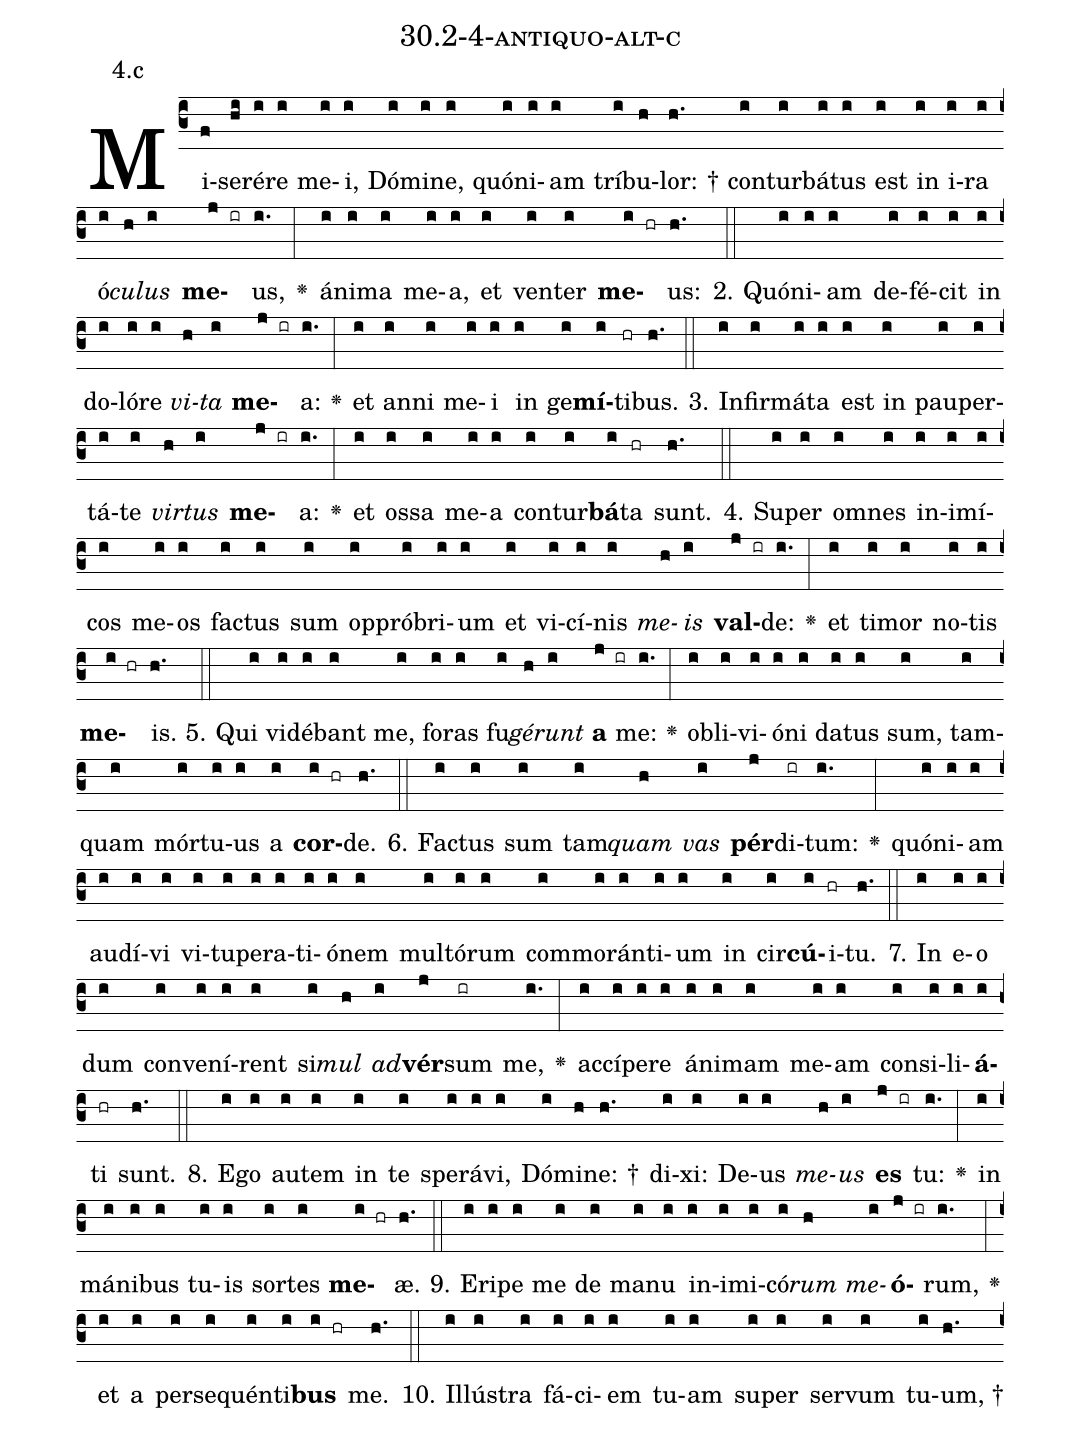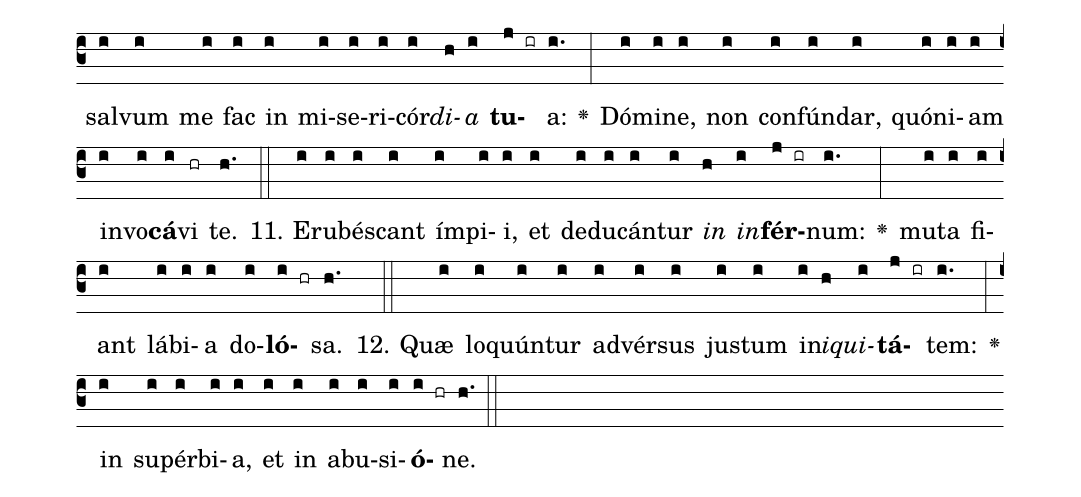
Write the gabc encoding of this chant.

name: 30.2-4-antiquo-alt-c;
annotation: 4.c;
%%
(c3)Mi(f)se(hi)ré(i)re(i) me(i)i,(i) Dó(i)mi(i)ne,(i) quón(i)i(i)am(i) trí(i)bu(h)lor: †(h.) con(i)tur(i)bá(i)tus(i) est(i) in(i) i(i)ra(i) ó(i)<i>cu</i>(h)<i>lus</i>(i) <b>me</b>(j ir)us,(i.) <v>\greheightstar</v>(:) á(i)ni(i)ma(i) me(i)a,(i) et(i) ven(i)ter(i) <b>me</b>(i hr)us:(h.) (::)
2. Quón(i)i(i)am(i) de(i)fé(i)cit(i) in(i) do(i)ló(i)re(i) <i>vi</i>(h)<i>ta</i>(i) <b>me</b>(j ir)a:(i.) <v>\greheightstar</v>(:) et(i) an(i)ni(i) me(i)i(i) in(i) ge(i)<b>mí</b>(i)ti(hr)bus.(h.) (::)
3. In(i)fir(i)má(i)ta(i) est(i) in(i) pau(i)per(i)tá(i)te(i) <i>vir</i>(h)<i>tus</i>(i) <b>me</b>(j ir)a:(i.) <v>\greheightstar</v>(:) et(i) os(i)sa(i) me(i)a(i) con(i)tur(i)<b>bá</b>(i)ta(hr) sunt.(h.) (::)
4. Su(i)per(i) om(i)nes(i) in(i)i(i)mí(i)cos(i) me(i)os(i) fac(i)tus(i) sum(i) op(i)pró(i)bri(i)um(i) et(i) vi(i)cí(i)nis(i) <i>me</i>(h)<i>is</i>(i) <b>val</b>(j ir)de:(i.) <v>\greheightstar</v>(:) et(i) ti(i)mor(i) no(i)tis(i) <b>me</b>(i hr)is.(h.) (::)
5. Qui(i) vi(i)dé(i)bant(i) me,(i) fo(i)ras(i) fu(i)<i>gé</i>(h)<i>runt</i>(i) <b>a</b>(j ir) me:(i.) <v>\greheightstar</v>(:) ob(i)li(i)vi(i)ó(i)ni(i) da(i)tus(i) sum,(i) tam(i)quam(i) mór(i)tu(i)us(i) a(i) <b>cor</b>(i hr)de.(h.) (::)
6. Fac(i)tus(i) sum(i) tam(i)<i>quam</i>(h) <i>vas</i>(i) <b>pér</b>(j)di(ir)tum:(i.) <v>\greheightstar</v>(:) quón(i)i(i)am(i) au(i)dí(i)vi(i) vi(i)tu(i)pe(i)ra(i)ti(i)ó(i)nem(i) mul(i)tó(i)rum(i) com(i)mo(i)rán(i)ti(i)um(i) in(i) cir(i)<b>cú</b>(i)i(hr)tu.(h.) (::)
7. In(i) e(i)o(i) dum(i) con(i)ve(i)ní(i)rent(i) si(i)<i>mul</i>(h) <i>ad</i>(i)<b>vér</b>(j)sum(ir) me,(i.) <v>\greheightstar</v>(:) ac(i)cí(i)pe(i)re(i) á(i)ni(i)mam(i) me(i)am(i) con(i)si(i)li(i)<b>á</b>(i)ti(hr) sunt.(h.) (::)
8. E(i)go(i) au(i)tem(i) in(i) te(i) spe(i)rá(i)vi,(i) Dó(i)mi(h)ne: †(h.) di(i)xi:(i) De(i)us(i) <i>me</i>(h)<i>us</i>(i) <b>es</b>(j ir) tu:(i.) <v>\greheightstar</v>(:) in(i) má(i)ni(i)bus(i) tu(i)is(i) sor(i)tes(i) <b>me</b>(i hr)æ.(h.) (::)
9. E(i)ri(i)pe(i) me(i) de(i) ma(i)nu(i) in(i)i(i)mi(i)có(i)<i>rum</i>(h) <i>me</i>(i)<b>ó</b>(j ir)rum,(i.) <v>\greheightstar</v>(:) et(i) a(i) per(i)se(i)quén(i)ti(i)<b>bus</b>(i hr) me.(h.) (::)
10. Il(i)lús(i)tra(i) fá(i)ci(i)em(i) tu(i)am(i) su(i)per(i) ser(i)vum(i) tu(i)um, †(h.) sal(i)vum(i) me(i) fac(i) in(i) mi(i)se(i)ri(i)cór(i)<i>di</i>(h)<i>a</i>(i) <b>tu</b>(j ir)a:(i.) <v>\greheightstar</v>(:) Dó(i)mi(i)ne,(i) non(i) con(i)fún(i)dar,(i) quón(i)i(i)am(i) in(i)vo(i)<b>cá</b>(i)vi(hr) te.(h.) (::)
11. E(i)ru(i)bés(i)cant(i) ím(i)pi(i)i,(i) et(i) de(i)du(i)cán(i)tur(i) <i>in</i>(h) <i>in</i>(i)<b>fér</b>(j ir)num:(i.) <v>\greheightstar</v>(:) mu(i)ta(i) fi(i)ant(i) lá(i)bi(i)a(i) do(i)<b>ló</b>(i hr)sa.(h.) (::)
12. Quæ(i) lo(i)quún(i)tur(i) ad(i)vér(i)sus(i) jus(i)tum(i) in(i)<i>i</i>(h)<i>qui</i>(i)<b>tá</b>(j ir)tem:(i.) <v>\greheightstar</v>(:) in(i) su(i)pér(i)bi(i)a,(i) et(i) in(i) ab(i)u(i)si(i)<b>ó</b>(i hr)ne.(h.) (::)
